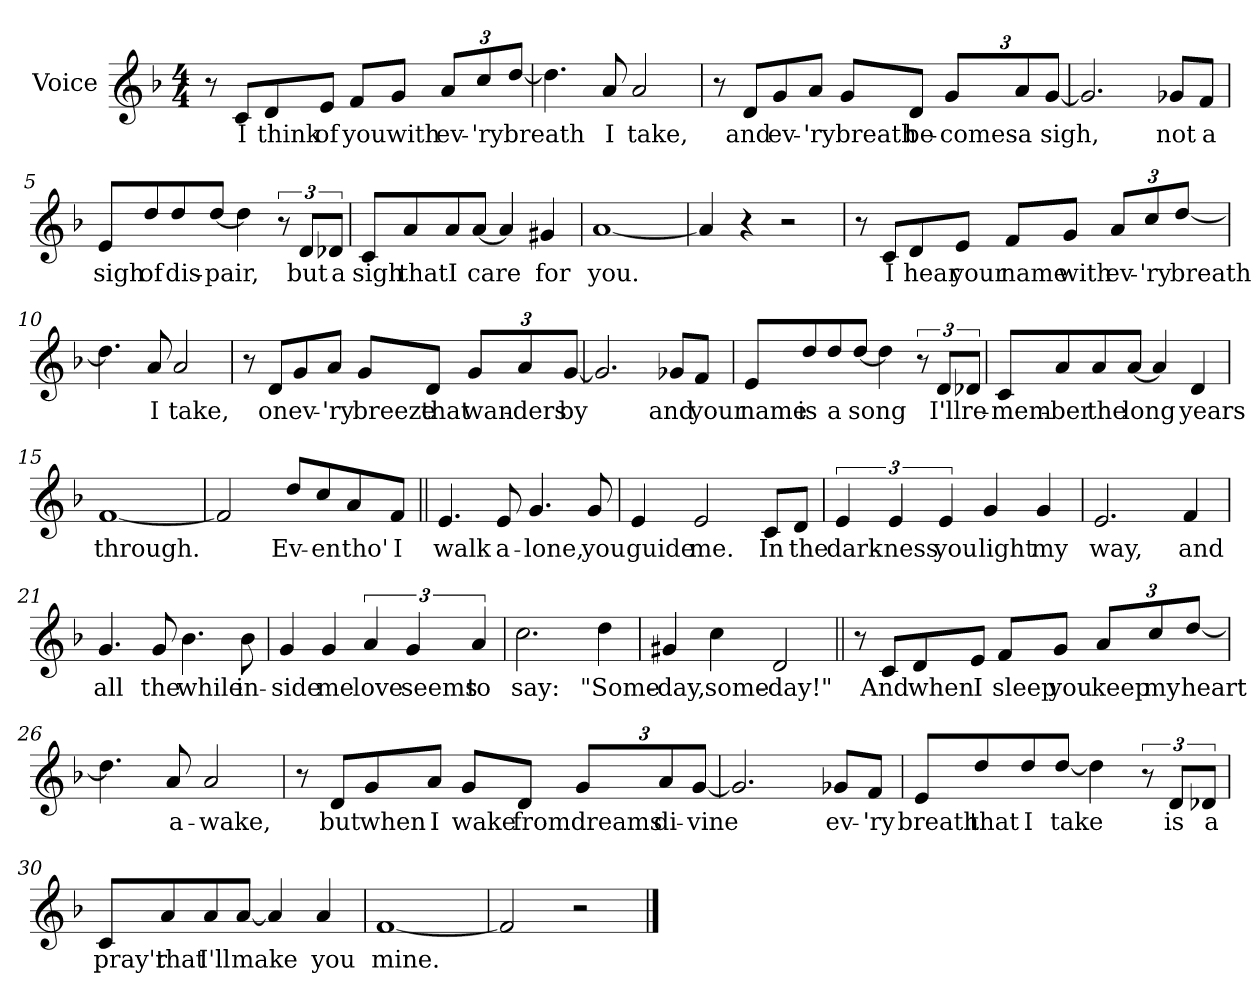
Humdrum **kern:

**kern	**text
*part1	*part1
*staff1	*staff1
*I"Voice	*
*I'Vo.	*
*clefG2	*
*k[b-]	*
*F:	*
*M4/4	*
=1	=1
8r	.
8c/L	I
8d/	think
8e/J	of
8f/L	you
8g/J	with
*Xbrackettup	*
12a/L	ev-
12cc/	'ry
[12dd/J	breath
=2	=2
4.dd\]	.
8a/	I
2a/	take,
=3	=3
8r	.
8d/L	and
8g/	ev-
8a/J	'ry
8g/L	breath
8d/J	be-
12g/L	comes
12a/	a
[12g/J	sigh,
!!LO:LB:g=z
=4	=4
2.g/]	.
8g-X/L	not
8f/J	a
=5	=5
8e/L	sigh
8dd/	of
8dd/	dis-
[8dd/J	pair,
4dd\]	.
*brackettup	*
12r	.
12d/L	but
12d-X/J	a
=6	=6
8c/L	sigh
8a/	that
8a/	I
[8a/J	care
4a/]	.
4g#X/	for
=7	=7
[1a	you.
=8	=8
4a/]	.
4r	.
2r	.
!!LO:LB:g=z
=9	=9
8r	.
8c/L	I
8d/	hear
8e/J	your
8f/L	name
8g/J	with
*Xbrackettup	*
12a/L	ev-
12cc/	'ry
[12dd/J	breath
=10	=10
4.dd\]	.
8a/	I
2a/	take,
=11	=11
8r	.
8d/L	on
8g/	ev-
8a/J	'ry
8g/L	breeze
8d/J	that
12g/L	wan-
12a/	ders
[12g/J	by
=12	=12
2.g/]	.
8g-X/L	and
8f/J	your
!!LO:LB:g=z
=13	=13
8e/L	name
8dd/	is
8dd/	a
[8dd/J	song
4dd\]	.
*brackettup	*
12r	.
12d/L	I'll
12d-X/J	re-
=14	=14
8c/L	mem-
8a/	ber
8a/	the
[8a/J	long
4a/]	.
4d/	years
=15	=15
[1f	through.
!!LO:LB:g=z
=16	=16
2f/]	.
8dd/L	Ev-
8cc/	en
8a/	tho'
8f/J	I
=17||	=17||
4.e/	walk
8e/	a-
4.g/	lone,
8g/	you
=18	=18
4e/	guide
2e/	me.
8c/L	In
8d/J	the
=19	=19
6e/	dark-
6e/	ness
6e/	you
4g/	light
4g/	my
!!LO:LB:g=z
=20	=20
2.e/	way,
4f/	and
=21	=21
4.g/	all
8g/	the
4.b-\	while
8b-\	in-
=22	=22
4g/	side
4g/	me
6a/	love
6g/	seems
6a/	to
=23	=23
2.cc\	say:
4dd\	"Some-
=24	=24
4g#X/	day,
4cc\	some-
2d/	day!"
!!LO:LB:g=z
=25||	=25||
8r	.
8c/L	And
8d/	when
8e/J	I
8f/L	sleep
8g/J	you
*Xbrackettup	*
12a/L	keep
12cc/	my
[12dd/J	heart
=26	=26
4.dd\]	.
8a/	a-
2a/	wake,
=27	=27
8r	.
8d/L	but
8g/	when
8a/J	I
8g/L	wake
8d/J	from
12g/L	dreams
12a/	di-
[12g/J	vine
!!LO:LB:g=z
=28	=28
2.g/]	.
8g-X/L	ev-
8f/J	'ry
=29	=29
8e/L	breath
8dd/	that
8dd/	I
[8dd/J	take
4dd\]	.
*brackettup	*
12r	.
12d/L	is
12d-X/J	a
=30	=30
8c/L	-pray'r
8a/	that
8a/	I'll
[8a/J	make
4a/]	.
4a/	you
=31	=31
[1f	mine.
=32	=32
2f/]	.
2r	.
==	==
*-	*-
